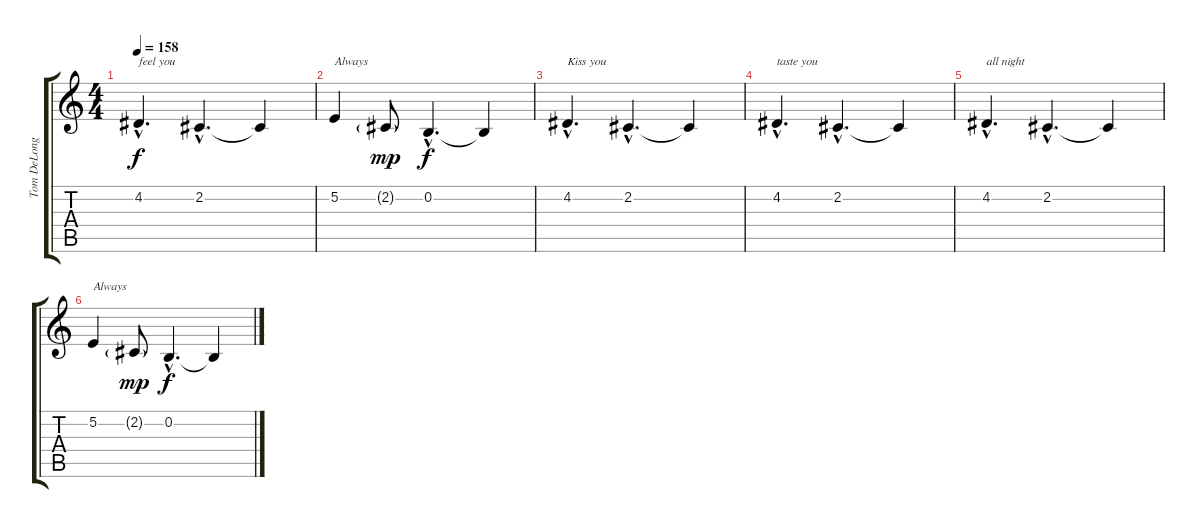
\track ("Tom DeLonge - Vocal" "Tom DeLong") {instrument lead2sawtooth}
\staff {score tabs}
\tuning (E4 B3 G3 D3 A2 E2) {hide}
\ts (4 4)
\tempo 158
\clef g2
\ks c
4.2{hac}.4{d txt "feel you" dy f} 2.2{hac}.4{d} 2.2{t}.4 |
5.2.4{txt "Always"} 2.2{g}.8{dy mp} 0.2{hac}.4{d dy f} 0.2{t}.4 |
4.2{hac}.4{d txt "Kiss you "} 2.2{hac}.4{d} 2.2{t}.4 |
4.2{hac}.4{d txt "taste you "} 2.2{hac}.4{d} 2.2{t}.4 |
4.2{hac}.4{d txt "all night "} 2.2{hac}.4{d} 2.2{t}.4 |
5.2.4{txt "Always"} 2.2{g}.8{dy mp} 0.2{hac}.4{d dy f} 0.2{t}.4
